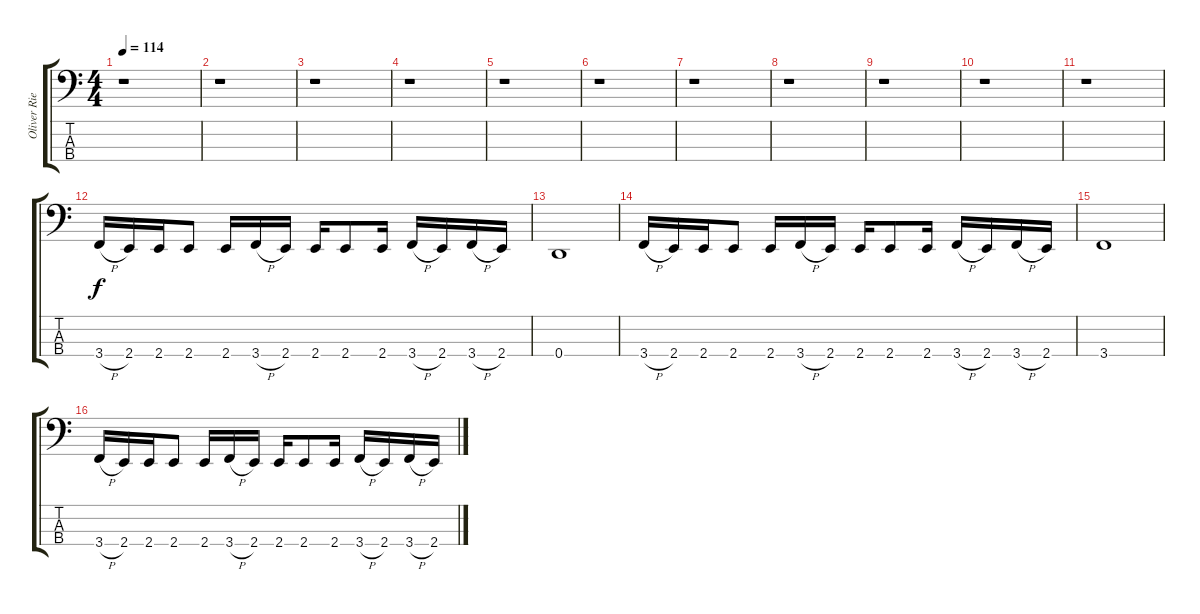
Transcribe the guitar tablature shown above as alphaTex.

\track ("Oliver Riedel [Bass]" "Oliver Rie") {instrument electricbasspick}
\staff {score tabs}
\tuning (G2 D2 A1 D1) {hide}
\ts (4 4)
\tempo 114
\clef f4
\ks c
r.1{dy f} |
r.1 |
r.1 |
r.1 |
r.1 |
r.1 |
r.1 |
r.1 |
r.1 |
r.1 |
r.1 |
3.4{h}.16 2.4.16 2.4.16 2.4.8 2.4.16 3.4{h}.16 2.4.16 2.4.16 2.4.8 2.4.16 3.4{h}.16 2.4.16 3.4{h}.16 2.4.16 |
0.4.1 |
3.4{h}.16 2.4.16 2.4.16 2.4.8 2.4.16 3.4{h}.16 2.4.16 2.4.16 2.4.8 2.4.16 3.4{h}.16 2.4.16 3.4{h}.16 2.4.16 |
3.4.1 |
3.4{h}.16 2.4.16 2.4.16 2.4.8 2.4.16 3.4{h}.16 2.4.16 2.4.16 2.4.8 2.4.16 3.4{h}.16 2.4.16 3.4{h}.16 2.4.16
